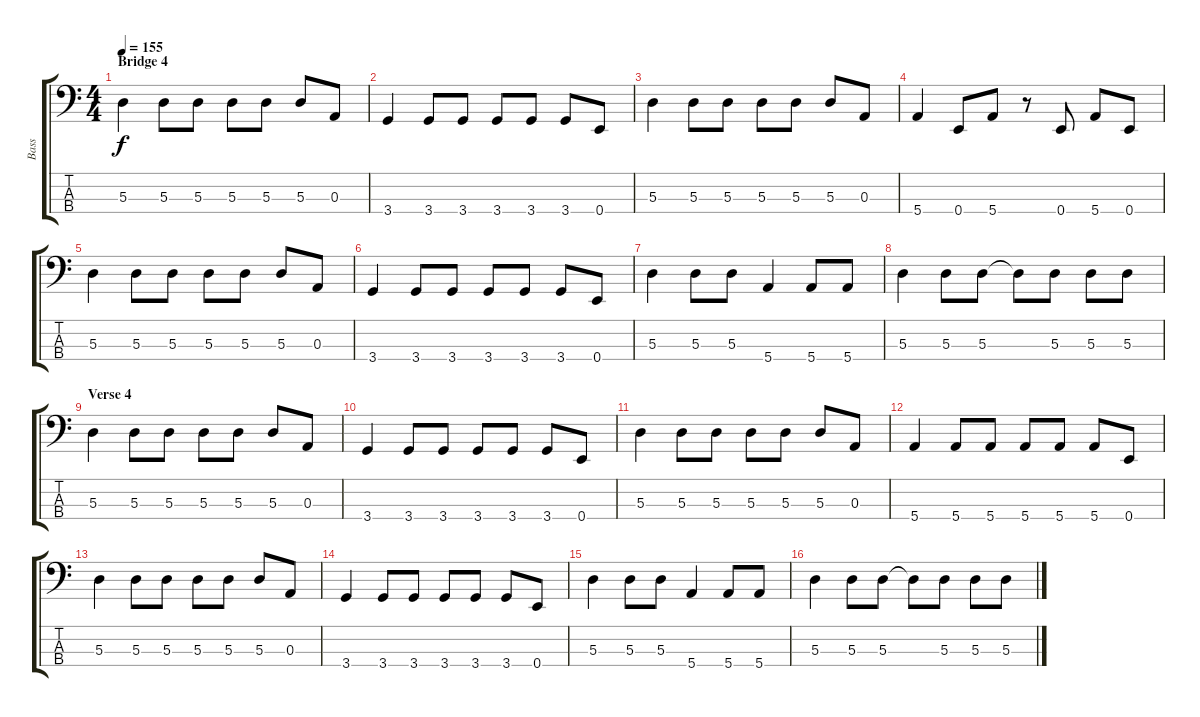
\track ("Bass       - Soko" "Bass      ") {instrument electricbassfinger}
\staff {score tabs}
\tuning (G2 D2 A1 E1) {hide}
\ts (4 4)
\section ("" "Bridge 4")
\tempo 155
\clef f4
\ks c
5.3.4{dy f} 5.3.8 5.3.8 5.3.8 5.3.8 5.3.8 0.3.8 |
3.4.4 3.4.8 3.4.8 3.4.8 3.4.8 3.4.8 0.4.8 |
5.3.4 5.3.8 5.3.8 5.3.8 5.3.8 5.3.8 0.3.8 |
5.4.4 0.4.8 5.4.8 r.8 0.4.8 5.4.8 0.4.8 |
5.3.4 5.3.8 5.3.8 5.3.8 5.3.8 5.3.8 0.3.8 |
3.4.4 3.4.8 3.4.8 3.4.8 3.4.8 3.4.8 0.4.8 |
5.3.4 5.3.8 5.3.8 5.4.4 5.4.8 5.4.8 |
5.3.4 5.3.8 5.3.8 5.3{t}.8 5.3.8 5.3.8 5.3.8 |
\section ("" "Verse 4")
5.3.4 5.3.8 5.3.8 5.3.8 5.3.8 5.3.8 0.3.8 |
3.4.4 3.4.8 3.4.8 3.4.8 3.4.8 3.4.8 0.4.8 |
5.3.4 5.3.8 5.3.8 5.3.8 5.3.8 5.3.8 0.3.8 |
5.4.4 5.4.8 5.4.8 5.4.8 5.4.8 5.4.8 0.4.8 |
5.3.4 5.3.8 5.3.8 5.3.8 5.3.8 5.3.8 0.3.8 |
3.4.4 3.4.8 3.4.8 3.4.8 3.4.8 3.4.8 0.4.8 |
5.3.4 5.3.8 5.3.8 5.4.4 5.4.8 5.4.8 |
5.3.4 5.3.8 5.3.8 5.3{t}.8 5.3.8 5.3.8 5.3.8
